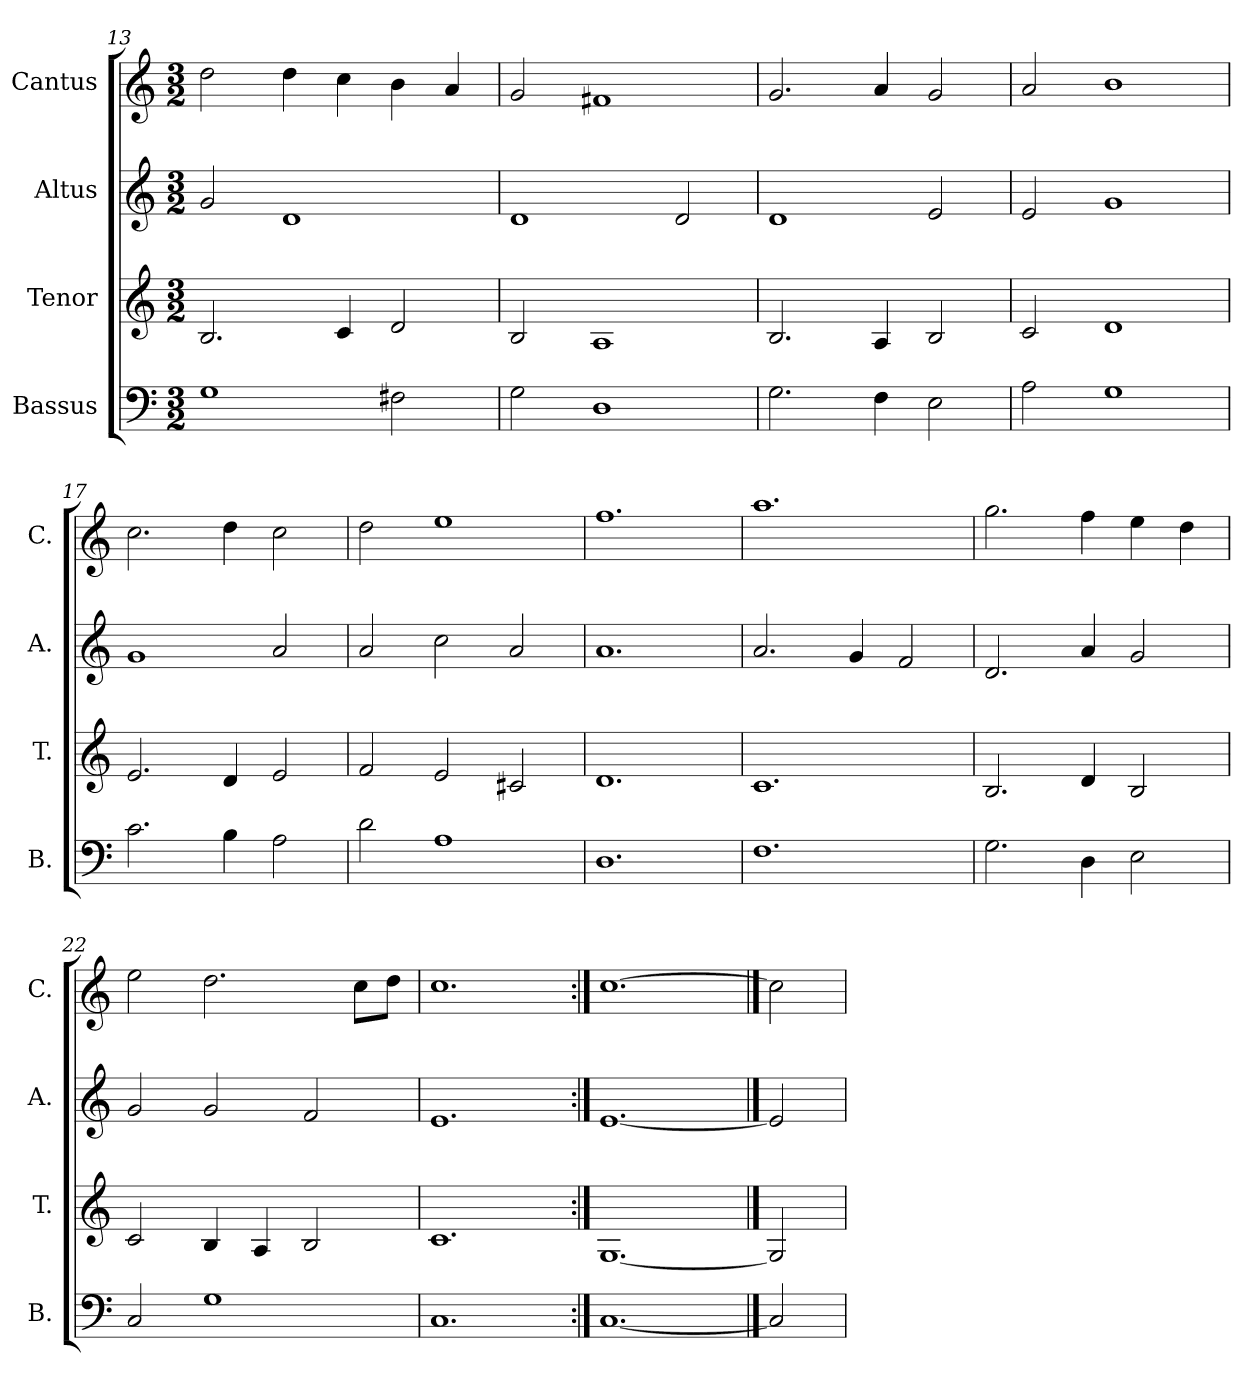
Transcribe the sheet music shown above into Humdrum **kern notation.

**kern	**kern	**kern	**kern
*part4	*part3	*part2	*part1
*staff4	*staff3	*staff2	*staff1
*I"Bassus	*I"Tenor	*I"Altus	*I"Cantus
*I'B.	*I'T.	*I'A.	*I'C.
*clefF4	*clefG2	*clefG2	*clefG2
*k[]	*k[]	*k[]	*k[]
*C:	*C:	*C:	*C:
*M3/2	*M3/2	*M3/2	*M3/2
=13	=13	=13	=13
1G\	2.B/	2g/	2dd\
.	.	1d/	4dd\
.	4c/	.	4cc\
2F#X\	2d/	.	4b\
.	.	.	4a/
=14	=14	=14	=14
2G\	2B/	1d/	2g/
1D\	1A/	.	1f#X/
.	.	2d/	.
=15	=15	=15	=15
2.G\	2.B/	1d/	2.g/
4F\	4A/	.	4a/
2E\	2B/	2e/	2g/
=16	=16	=16	=16
2A\	2c/	2e/	2a/
1G\	1d/	1g/	1b\
=17	=17	=17	=17
2.c\	2.e/	1g/	2.cc\
4B\	4d/	.	4dd\
2A\	2e/	2a/	2cc\
!!LO:LB:g=z
=18	=18	=18	=18
2d\	2f/	2a/	2dd\
1A\	2e/	2cc\	1ee\
.	2c#X/	2a/	.
=19	=19	=19	=19
1.D\	1.d/	1.a/	1.ff\
=20	=20	=20	=20
1.F\	1.c/	2.a/	1.aa\
.	.	4g/	.
.	.	2f/	.
=21	=21	=21	=21
2.G\	2.B/	2.d/	2.gg\
4D\	4d/	4a/	4ff\
2E\	2B/	2g/	4ee\
.	.	.	4dd\
=22	=22	=22	=22
2C/	2c/	2g/	2ee\
1G\	4B/	2g/	2.dd\
.	4A/	.	.
.	2B/	2f/	.
.	.	.	8cc\L
.	.	.	8dd\J
=23	=23	=23	=23
1.C/	1.c/	1.e/	1.cc\
=24:|!	=24:|!	=24:|!	=24:|!
[1.C/	[1.G/	[1.e/	[1.cc\
==25	==25	==25	==25
2C/]	2G/]	2e/]	2cc\]
=	=	=	=
*-	*-	*-	*-
